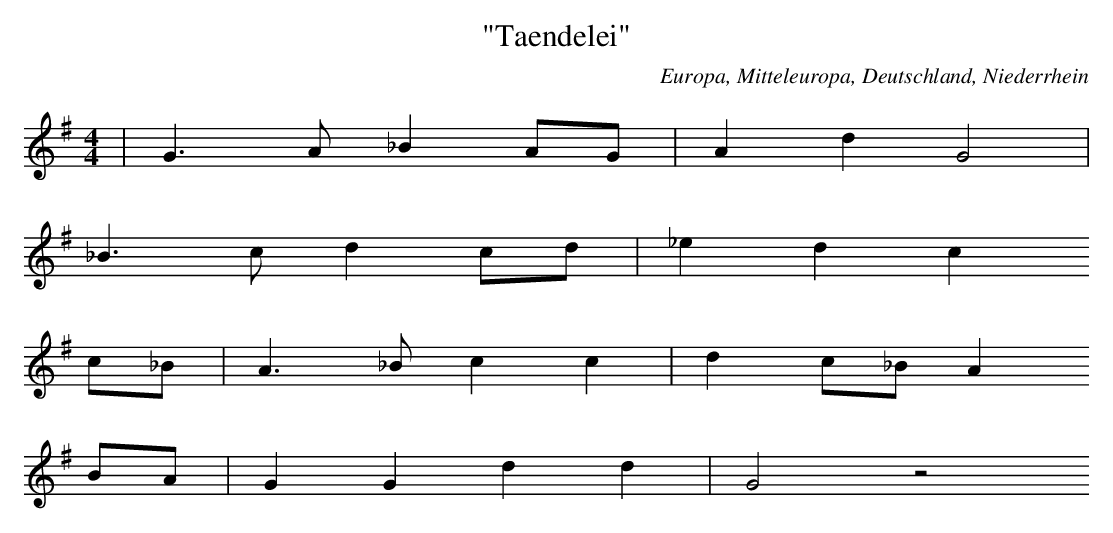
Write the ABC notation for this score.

X:1
T: "Taendelei"
O: Europa, Mitteleuropa, Deutschland, Niederrhein
M: 4/4
L: 1/8
K: G
 | G3A_B2AG | A2d2G4 |
_B3cd2cd | _e2d2c2
c_B | A3_Bc2c2 | d2c_BA2
BA | G2G2d2d2 | G4z4
